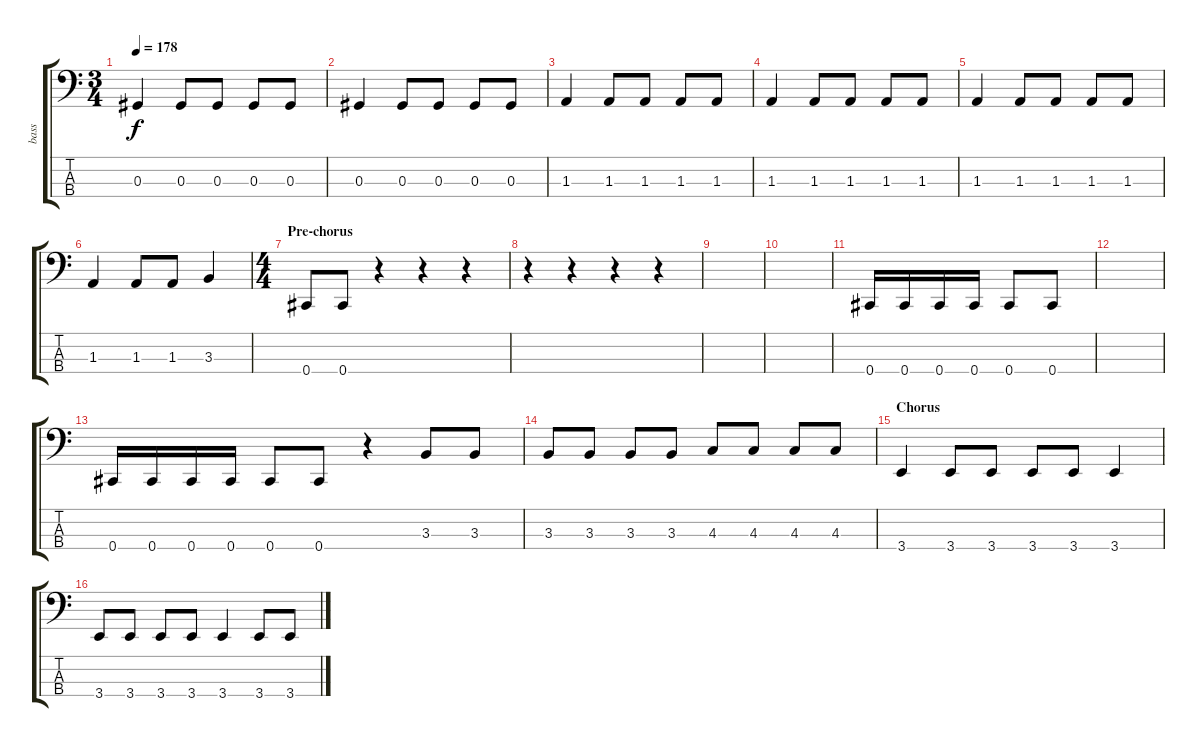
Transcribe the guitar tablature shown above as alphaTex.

\track ("bass" "bass") {instrument electricbasspick}
\staff {score tabs}
\tuning (Gb2 Db2 Ab1 Db1) {hide}
\ts (3 4)
\tempo 178
\clef f4
\ks c
0.3.4{dy f} 0.3.8 0.3.8 0.3.8 0.3.8 |
0.3.4 0.3.8 0.3.8 0.3.8 0.3.8 |
1.3.4 1.3.8 1.3.8 1.3.8 1.3.8 |
1.3.4 1.3.8 1.3.8 1.3.8 1.3.8 |
1.3.4 1.3.8 1.3.8 1.3.8 1.3.8 |
1.3.4 1.3.8 1.3.8 3.3.4 |
\ts (4 4)
\section ("" "Pre-chorus")
0.4.8 0.4.8 r.4 r.4 r.4 |
r.4 r.4 r.4 r.4 |
|
|
0.4.16 0.4.16 0.4.16 0.4.16 0.4.8 0.4.8 |
|
0.4.16 0.4.16 0.4.16 0.4.16 0.4.8 0.4.8 r.4 3.3.8 3.3.8 |
3.3.8 3.3.8 3.3.8 3.3.8 4.3.8 4.3.8 4.3.8 4.3.8 |
\section ("" "Chorus")
3.4.4 3.4.8 3.4.8 3.4.8 3.4.8 3.4.4 |
3.4.8 3.4.8 3.4.8 3.4.8 3.4.4 3.4.8 3.4.8
